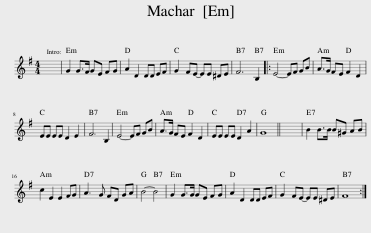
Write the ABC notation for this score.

X:1
L:1/8
M:4/4
I:linebreak $
K:Emin
V:1 treble
V:1
 x8 | G2 G>F GE FG | A2 D2 DD EF | G2 FE- EE ^DE | F6 B,2 |: %5
 E4- EF GB | A>G FE F2 D2 |$ EE EE D2 E2 | F6 B,2 | E4- EF GB | %10
 A>G FE F2 D2 | EE EE D2 A2 | G8 || x8 | B2 B>B B^G AB |$ %15
 c2 E2 E2 FG | A3 G FD GA | B4- B4 | G2 G>G GE FG | A2 D2 DD EF | %20
 G2 FE- EE ^DE | F8 :| %22
